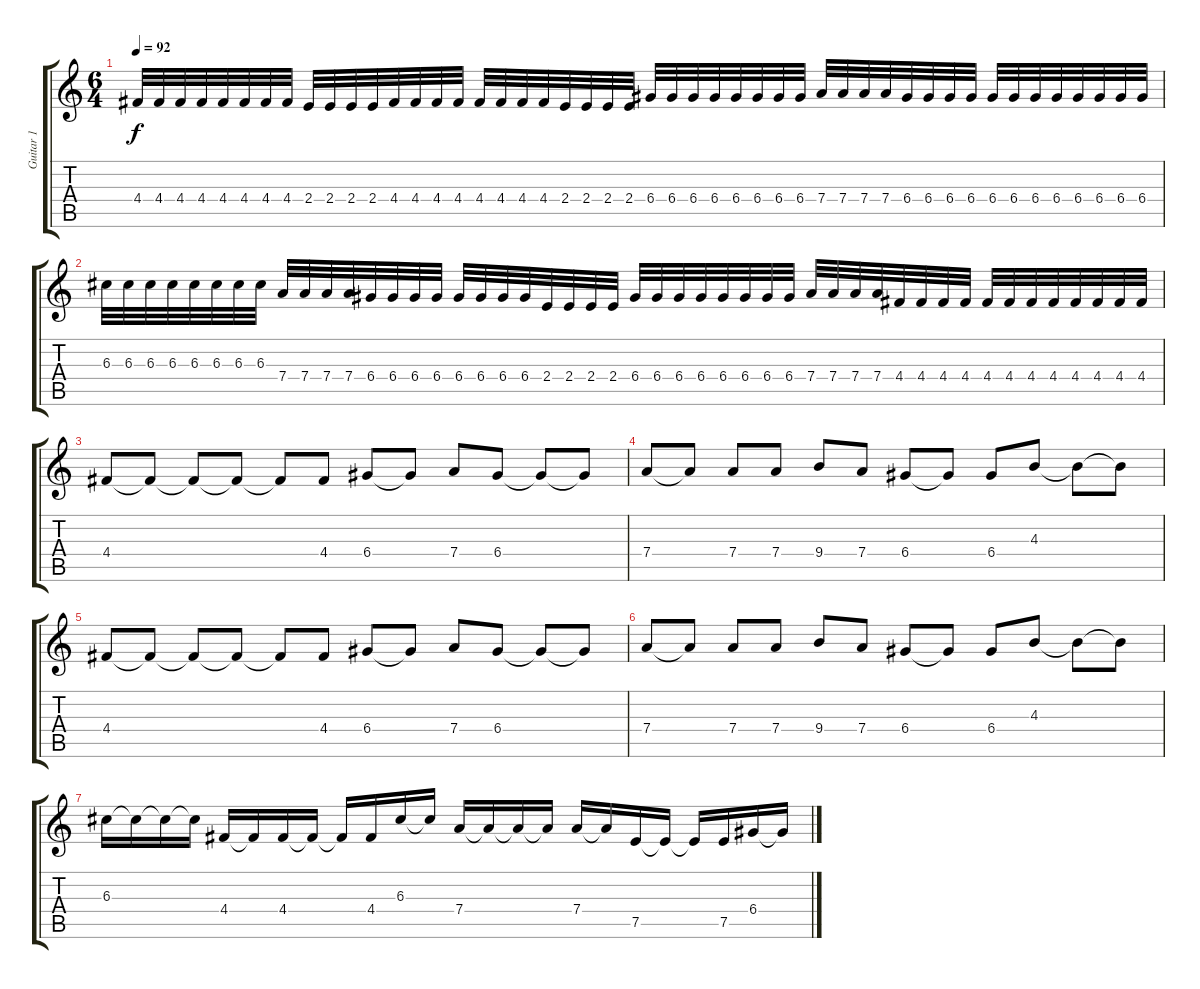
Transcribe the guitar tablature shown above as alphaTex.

\track ("Guitar 1" "Guitar 1") {instrument distortionguitar}
\staff {score tabs}
\tuning (E4 B3 G3 D3 A2 E2) {hide}
\ts (6 4)
\tempo 92
\clef g2
\ks c
4.4.32{dy f} 4.4.32 4.4.32 4.4.32 4.4.32 4.4.32 4.4.32 4.4.32 2.4.32 2.4.32 2.4.32 2.4.32 4.4.32 4.4.32 4.4.32 4.4.32 4.4.32 4.4.32 4.4.32 4.4.32 2.4.32 2.4.32 2.4.32 2.4.32 6.4.32 6.4.32 6.4.32 6.4.32 6.4.32 6.4.32 6.4.32 6.4.32 7.4.32 7.4.32 7.4.32 7.4.32 6.4.32 6.4.32 6.4.32 6.4.32 6.4.32 6.4.32 6.4.32 6.4.32 6.4.32 6.4.32 6.4.32 6.4.32 |
6.3.32 6.3.32 6.3.32 6.3.32 6.3.32 6.3.32 6.3.32 6.3.32 7.4.32 7.4.32 7.4.32 7.4.32 6.4.32 6.4.32 6.4.32 6.4.32 6.4.32 6.4.32 6.4.32 6.4.32 2.4.32 2.4.32 2.4.32 2.4.32 6.4.32 6.4.32 6.4.32 6.4.32 6.4.32 6.4.32 6.4.32 6.4.32 7.4.32 7.4.32 7.4.32 7.4.32 4.4.32 4.4.32 4.4.32 4.4.32 4.4.32 4.4.32 4.4.32 4.4.32 4.4.32 4.4.32 4.4.32 4.4.32 |
4.4.8 4.4{t}.8 4.4{t}.8 4.4{t}.8 4.4{t}.8 4.4.8 6.4.8 6.4{t}.8 7.4.8 6.4.8 6.4{t}.8 6.4{t}.8 |
7.4.8 7.4{t}.8 7.4.8 7.4.8 9.4.8 7.4.8 6.4.8 6.4{t}.8 6.4.8 4.3.8 4.3{t}.8 4.3{t}.8 |
4.4.8 4.4{t}.8 4.4{t}.8 4.4{t}.8 4.4{t}.8 4.4.8 6.4.8 6.4{t}.8 7.4.8 6.4.8 6.4{t}.8 6.4{t}.8 |
7.4.8 7.4{t}.8 7.4.8 7.4.8 9.4.8 7.4.8 6.4.8 6.4{t}.8 6.4.8 4.3.8 4.3{t}.8 4.3{t}.8 |
6.3.16 6.3{t}.16 6.3{t}.16 6.3{t}.16 4.4.16 4.4{t}.16 4.4.16 4.4{t}.16 4.4{t}.16 4.4.16 6.3.16 6.3{t}.16 7.4.16 7.4{t}.16 7.4{t}.16 7.4{t}.16 7.4.16 7.4{t}.16 7.5.16 7.5{t}.16 7.5{t}.16 7.5.16 6.4.16 6.4{t}.16
